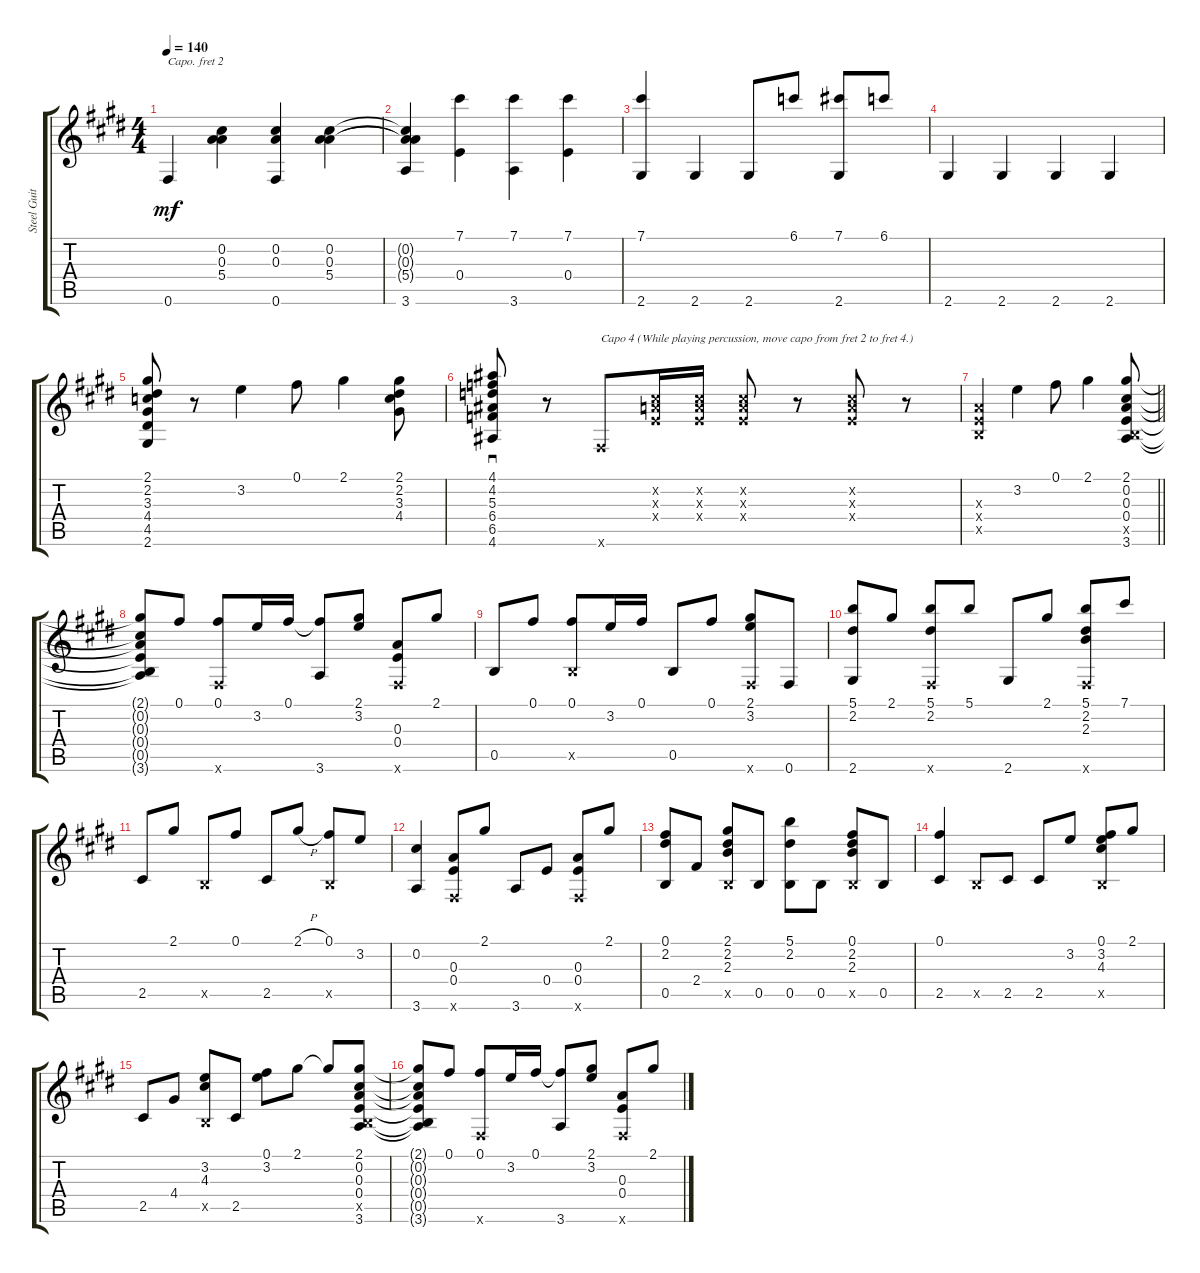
\track ("Steel Guitar" "Steel Guit") {instrument acousticguitarsteel}
\staff {score tabs}
\capo 2
\tuning (E4 B3 G3 D3 A2 E2) {hide}
\ts (4 4)
\tempo 140
\clef g2
\ks e
0.6.4{dy mf} (0.2 0.3 5.4).4 (0.2 0.3 0.6).4 (0.2 0.3 5.4).4 |
(0.2{t} 0.3{t} 5.4{t} 3.6).4 (7.1 0.4).4 (7.1 3.6).4 (7.1 0.4).4 |
(7.1 2.6).4 2.6.4 2.6.8 6.1.8 (7.1 2.6).8 6.1.8 |
2.6.4 2.6.4 2.6.4 2.6.4 |
(2.1 2.2 3.3 4.4 4.5 2.6).8 r.8 3.2.4 0.1.8 2.1.4 (2.1 2.2 3.3 4.4).8 |
(4.1 4.2 5.3 6.4 6.5 4.6).8{sd} r.8 0.6{x}.8{txt "Capo 4 (While playing percussion, move capo from fret 2 to fret 4.)"} (0.2{x} 0.3{x} 0.4{x}).16 (0.2{x} 0.3{x} 0.4{x}).16 (0.2{x} 0.3{x} 0.4{x}).8 r.8 (0.2{x} 0.3{x} 0.4{x}).8 r.8 |
\barLineRight lightlight
(0.3{x} 0.4{x} 0.5{x}).4 3.2.4 0.1.8 2.1.4 (2.1 0.2 0.3 0.4 0.5{x} 3.6).8 |
(2.1{t} 0.2{t} 0.3{t} 0.4{t} 0.5{t} 3.6{t}).8 0.1.8 (0.1 0.6{x}).8 3.2.16 0.1.16 (0.1{t} 3.6).8 (2.1 3.2).8 (0.3 0.4 0.6{x}).8 2.1.8 |
0.5.8 0.1.8 (0.1 0.5{x}).8 3.2.16 0.1.16 0.5.8 0.1.8 (2.1 3.2 0.6{x}).8 0.6.8 |
(5.1 2.2 2.6).8 2.1.8 (5.1 2.2 0.6{x}).8 5.1.8 2.6.8 2.1.8 (5.1 2.2 2.3 0.6{x}).8 7.1.8 |
2.5.8 2.1.8 0.5{x}.8 0.1.8 2.5.8 2.1{h}.8 (0.1 0.5{x}).8 3.2.8 |
(0.2 3.6).4 (0.3 0.4 0.6{x}).8 2.1.8 3.6.8 0.4.8 (0.3 0.4 0.6{x}).8 2.1.8 |
(0.1 2.2 0.5).8 2.4.8 (2.1 2.2 2.3 0.5{x}).8 0.5.8 (5.1 2.2 0.5).8 0.5.8 (0.1 2.2 2.3 0.5{x}).8 0.5.8 |
(0.1 2.5).4 0.5{x}.8 2.5.8 2.5.8 3.2.8 (0.1 3.2 4.3 0.5{x}).8 2.1.8 |
2.5.8 4.4.8 (3.2 4.3 0.5{x}).8 2.5.8 (0.1 3.2).8 2.1.8 2.1{t}.8 (2.1 0.2 0.3 0.4 0.5{x} 3.6).8 |
(2.1{t} 0.2{t} 0.3{t} 0.4{t} 0.5{t} 3.6{t}).8 0.1.8 (0.1 0.6{x}).8 3.2.16 0.1.16 (0.1{t} 3.6).8 (2.1 3.2).8 (0.3 0.4 0.6{x}).8 2.1.8
